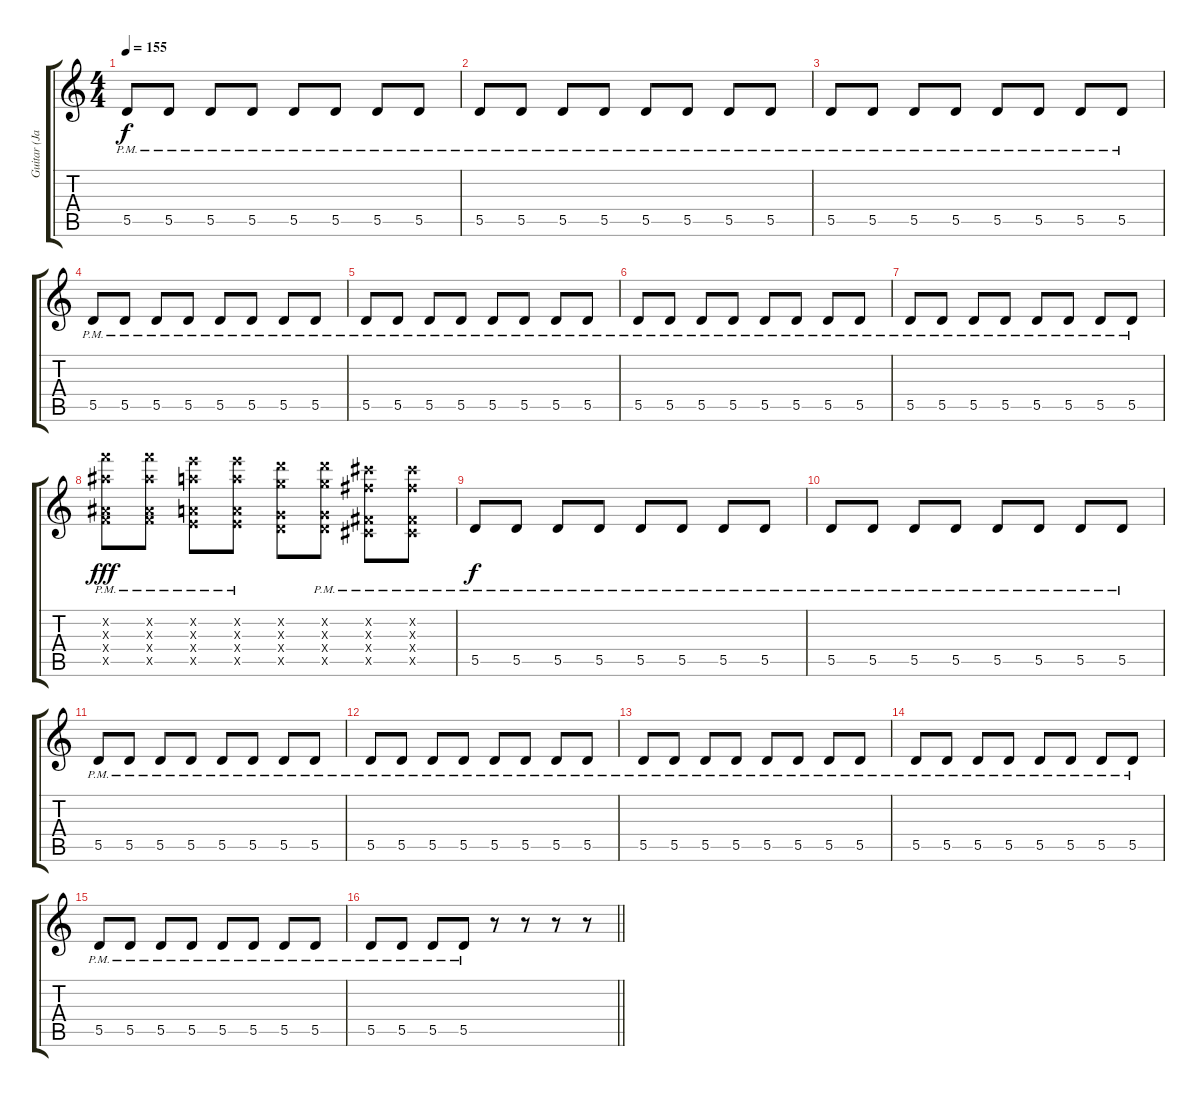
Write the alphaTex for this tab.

\track ("Guitar (Jason Stepp)" "Guitar (Ja") {instrument distortionguitar}
\staff {score tabs}
\tuning (E4 B3 G3 D3 A2 D2) {hide}
\ts (4 4)
\tempo 155
\clef g2
\ks c
5.5{pm}.8{dy f} 5.5{pm}.8 5.5{pm}.8 5.5{pm}.8 5.5{pm}.8 5.5{pm}.8 5.5{pm}.8 5.5{pm}.8 |
5.5{pm}.8 5.5{pm}.8 5.5{pm}.8 5.5{pm}.8 5.5{pm}.8 5.5{pm}.8 5.5{pm}.8 5.5{pm}.8 |
5.5{pm}.8 5.5{pm}.8 5.5{pm}.8 5.5{pm}.8 5.5{pm}.8 5.5{pm}.8 5.5{pm}.8 5.5{pm}.8 |
5.5{pm}.8 5.5{pm}.8 5.5{pm}.8 5.5{pm}.8 5.5{pm}.8 5.5{pm}.8 5.5{pm}.8 5.5{pm}.8 |
5.5{pm}.8 5.5{pm}.8 5.5{pm}.8 5.5{pm}.8 5.5{pm}.8 5.5{pm}.8 5.5{pm}.8 5.5{pm}.8 |
5.5{pm}.8 5.5{pm}.8 5.5{pm}.8 5.5{pm}.8 5.5{pm}.8 5.5{pm}.8 5.5{pm}.8 5.5{pm}.8 |
5.5{pm}.8 5.5{pm}.8 5.5{pm}.8 5.5{pm}.8 5.5{pm}.8 5.5{pm}.8 5.5{pm}.8 5.5{pm}.8 |
(18.2{x} 15.3{x} 8.4{x} 8.5{pm x}).8{dy fff} (18.2{x} 15.3{x} 8.4{x} 8.5{pm x}).8 (17.2{x} 14.3{x} 7.4{x} 7.5{pm x}).8 (17.2{x} 14.3{x} 7.4{x} 7.5{pm x}).8 (15.2{x} 12.3{x} 5.4{x} 5.5{x}).8 (15.2{x} 12.3{x} 5.4{x} 5.5{pm x}).8 (14.2{x} 11.3{x} 4.4{x} 4.5{pm x}).8 (14.2{x} 11.3{x} 4.4{x} 4.5{pm x}).8 |
5.5{pm}.8{dy f} 5.5{pm}.8 5.5{pm}.8 5.5{pm}.8 5.5{pm}.8 5.5{pm}.8 5.5{pm}.8 5.5{pm}.8 |
5.5{pm}.8 5.5{pm}.8 5.5{pm}.8 5.5{pm}.8 5.5{pm}.8 5.5{pm}.8 5.5{pm}.8 5.5{pm}.8 |
5.5{pm}.8 5.5{pm}.8 5.5{pm}.8 5.5{pm}.8 5.5{pm}.8 5.5{pm}.8 5.5{pm}.8 5.5{pm}.8 |
5.5{pm}.8 5.5{pm}.8 5.5{pm}.8 5.5{pm}.8 5.5{pm}.8 5.5{pm}.8 5.5{pm}.8 5.5{pm}.8 |
5.5{pm}.8 5.5{pm}.8 5.5{pm}.8 5.5{pm}.8 5.5{pm}.8 5.5{pm}.8 5.5{pm}.8 5.5{pm}.8 |
5.5{pm}.8 5.5{pm}.8 5.5{pm}.8 5.5{pm}.8 5.5{pm}.8 5.5{pm}.8 5.5{pm}.8 5.5{pm}.8 |
5.5{pm}.8 5.5{pm}.8 5.5{pm}.8 5.5{pm}.8 5.5{pm}.8 5.5{pm}.8 5.5{pm}.8 5.5{pm}.8 |
\barLineRight lightlight
5.5{pm}.8 5.5{pm}.8 5.5{pm}.8 5.5{pm}.8 r.8 r.8 r.8 r.8
